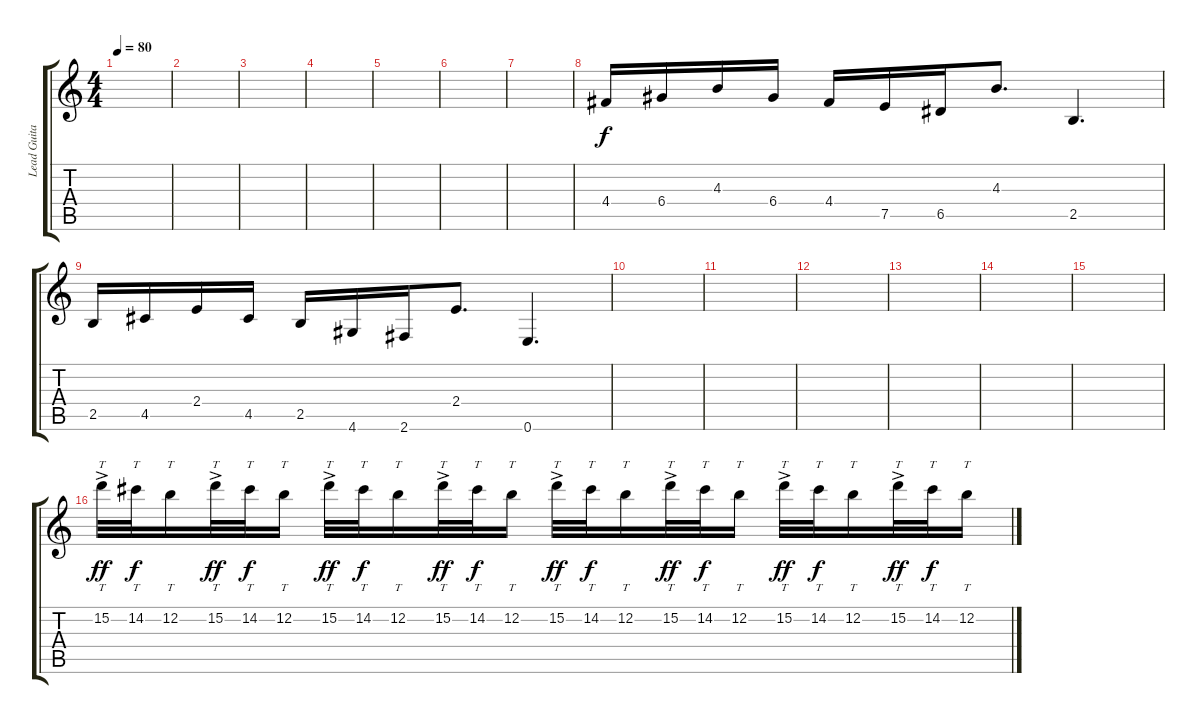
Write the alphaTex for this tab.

\track ("Lead Guitar" "Lead Guita") {instrument overdrivenguitar}
\staff {score tabs}
\tuning (E4 B3 G3 D3 A2 E2) {hide}
\ts (4 4)
\tempo 80
\clef g2
\ks c
|
|
|
|
|
|
|
4.4.16 6.4.16 4.3.16 6.4.16 4.4.16 7.5.16 6.5.16 4.3.8{d} 2.5.4{d} |
2.5.16 4.5.16 2.4.16 4.5.16 2.5.16 4.6.16 2.6.16 2.4.8{d} 0.6.4{d} |
|
|
|
|
|
|
15.2{ac}.32{tt dy ff} 14.2.32{tt dy f} 12.2.16{tt} 15.2{ac}.32{tt dy ff} 14.2.32{tt dy f} 12.2.16{tt} 15.2{ac}.32{tt dy ff} 14.2.32{tt dy f} 12.2.16{tt} 15.2{ac}.32{tt dy ff} 14.2.32{tt dy f} 12.2.16{tt} 15.2{ac}.32{tt dy ff} 14.2.32{tt dy f} 12.2.16{tt} 15.2{ac}.32{tt dy ff} 14.2.32{tt dy f} 12.2.16{tt} 15.2{ac}.32{tt dy ff} 14.2.32{tt dy f} 12.2.16{tt} 15.2{ac}.32{tt dy ff} 14.2.32{tt dy f} 12.2.16{tt}
